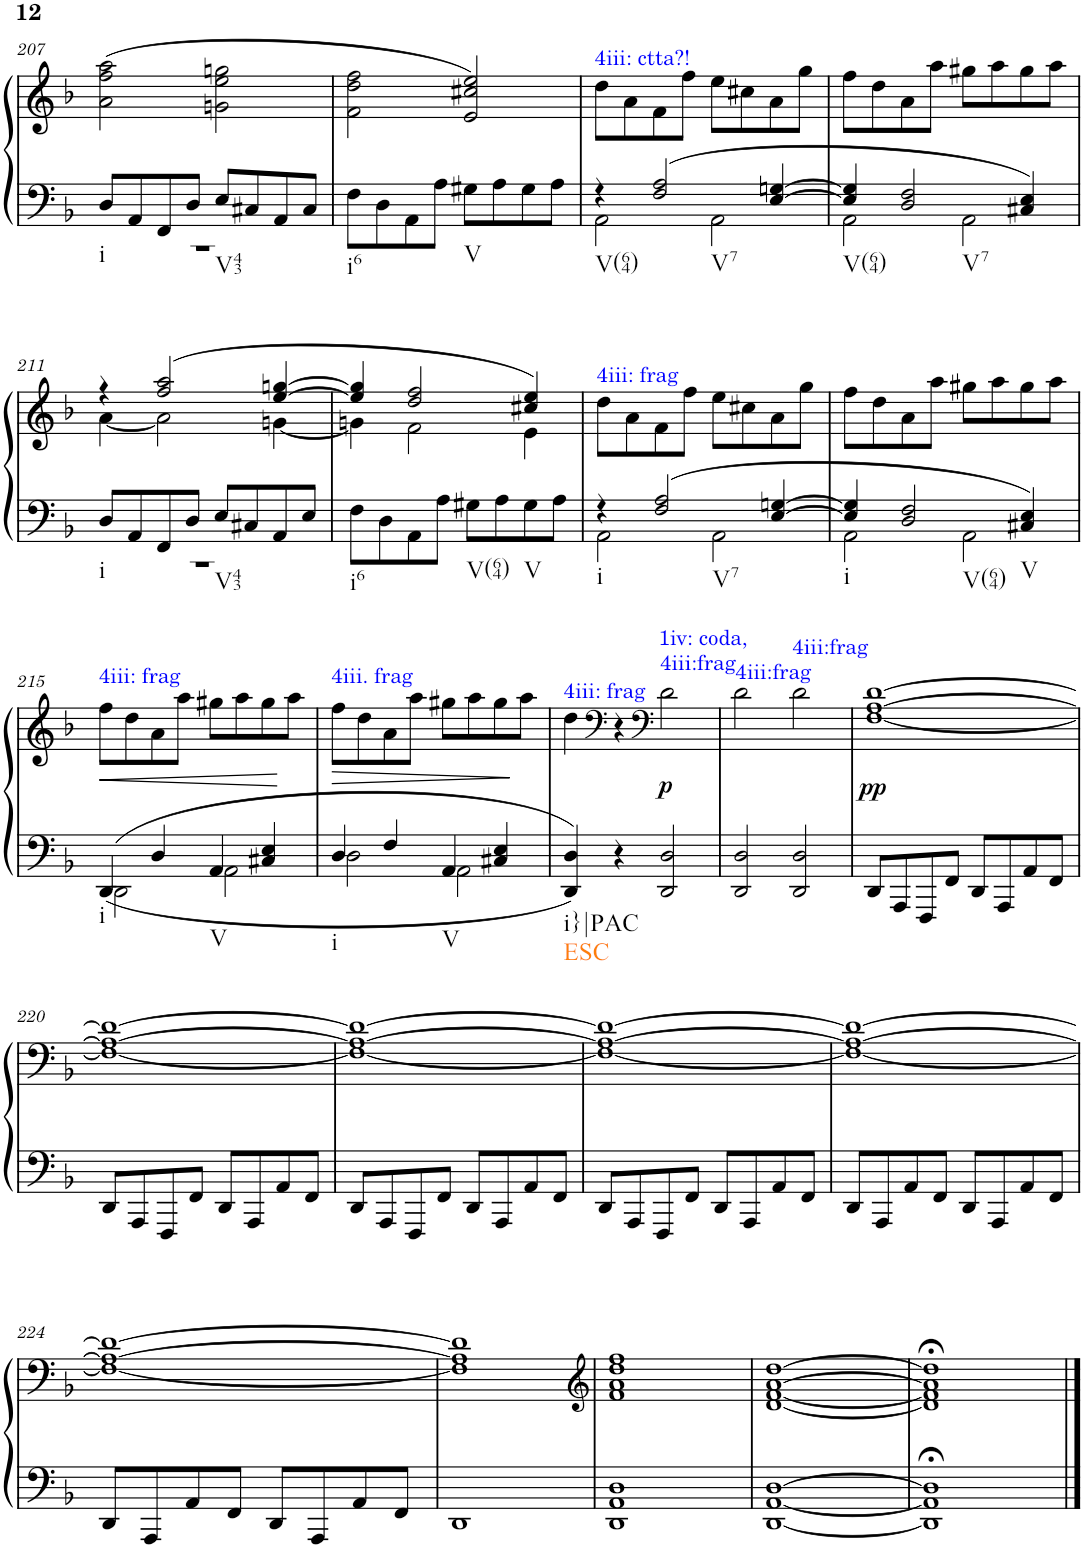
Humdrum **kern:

**kern	**kern	**dynam
*part1	*part1	*part1
*staff2	*staff1	*staff1/2
*I"Piano	*	*
*I'Pno.	*	*
!!LO:PB:g=z
*clefF4	*clefG2	*
*k[b-]	*k[b-]	*
*M4/4	*M4/4	*
*met(c)	*met(c)	*
=207	=207	=207
*^	*	*
!LO:TX:b:t=i	!	!	!
8D/L	1r	(2a\ 2ff\ 2aa\	.
8AA/	.	.	.
8FF/	.	.	.
8D/J	.	.	.
!LO:TX:b:t=V43	!	!	!
8E/L	.	2gn\ 2ee\ 2ggn\	.
8C#X/	.	.	.
8AA/	.	.	.
8C#/J	.	.	.
*v	*v	*	*
=208	=208	=208
!LO:TX:b:t=i6	!	!
8F\L	2f\ 2dd\ 2ff\	.
8D\	.	.
8AA\	.	.
8A\J	.	.
!LO:TX:b:t=V	!	!
8G#X\L	2e/ 2cc#X/ 2ee/)	.
8A\	.	.
8G#\	.	.
8A\J	.	.
=209	=209	=209
*^	*	*
!	!	!LO:TX:a:color=#0000FF:t=4iii&colon; ctta?!	!
!LO:TX:b:t=V(64)	!	!	!
4r	2AA\	8dd\L	.
.	.	8a\	.
!LO:TX:b:t=V7	!	!	!
2F/ 2A/	.	8f\	.
.	.	8ff\J	.
.	2AA\	8ee\L	.
.	.	8cc#X\	.
[4E/ [4Gn/	.	8a\	.
.	.	8gg\J	.
=210	=210	=210	=210
!LO:TX:b:t=V(64)	!	!	!
4E/] 4G/]	2AA\	8ff\L	.
.	.	8dd\	.
!LO:TX:b:t=V7	!	!	!
2D/ 2F/	.	8a\	.
.	.	8aa\J	.
.	2AA\	8gg#X\L	.
.	.	8aa\	.
4C#X/ 4E/	.	8gg#\	.
.	.	8aa\J	.
!!LO:LB:g=z
=211	=211	=211	=211
*	*	*^	*
!LO:TX:b:t=i	!	!	!	!
8D/L	1r	4r	[4a\	.
8AA/	.	.	.	.
8FF/	.	(2ff/ 2aa/	2a\]	.
8D/J	.	.	.	.
!LO:TX:b:t=V43	!	!	!	!
8E/L	.	.	.	.
8C#X/	.	.	.	.
8AA/	.	[4ee/ [4ggn/	[4gn\	.
8E/J	.	.	.	.
*v	*v	*	*	*
=212	=212	=212	=212
!LO:TX:b:t=i6	!	!	!
8F\L	4ee/] 4gg/]	4gn\]	.
8D\	.	.	.
8AA\	2dd/ 2ff/	2f\	.
8A\J	.	.	.
!LO:TX:b:t=V(64)	!	!	!
8G#X\L	.	.	.
8A\	.	.	.
!LO:TX:b:t=V	!	!	!
8G#\	4cc#X/ 4ee/)	4e\	.
8A\J	.	.	.
*	*v	*v	*
=213	=213	=213
*^	*	*
!	!	!LO:TX:a:color=#0000FF:t=4iii&colon; frag	!
!LO:TX:b:t=i	!	!	!
4r	2AA\	8dd\L	.
.	.	8a\	.
!LO:TX:b:t=V7	!	!	!
2F/ 2A/	.	8f\	.
.	.	8ff\J	.
.	2AA\	8ee\L	.
.	.	8cc#X\	.
[4E/ [4Gn/	.	8a\	.
.	.	8gg\J	.
=214	=214	=214	=214
!LO:TX:b:t=i	!	!	!
4E/] 4G/]	2AA\	8ff\L	.
.	.	8dd\	.
!LO:TX:b:t=V(64)	!	!	!
2D/ 2F/	.	8a\	.
.	.	8aa\J	.
.	2AA\	8gg#X\L	.
.	.	8aa\	.
!LO:TX:b:t=V	!	!	!
4C#X/ 4E/	.	8gg#\	.
.	.	8aa\J	.
!!LO:LB:g=z
=215	=215	=215	=215
!	!	!LO:TX:a:color=#0000FF:t=4iii&colon; frag	!
!LO:TX:b:t=i	!	!	!
!	!	!	!LO:HP:b
4DD/	2DD\	8ff\L	<
.	.	8dd\	.
4D/	.	8a\	.
.	.	8aa\J	.
!LO:TX:b:t=V	!	!	!
4AA/	2AA\	8gg#X\L	.
.	.	8aa\	.
4C#X/ 4E/	.	8gg#\	.
.	.	8aa\J	[
=216	=216	=216	=216
!	!	!LO:TX:a:color=#0000FF:t=4iii. frag	!
!LO:TX:b:t=i	!	!	!
!	!	!	!LO:HP:b
4D/	2D\	8ff\L	>
.	.	8dd\	.
4F/	.	8a\	.
.	.	8aa\J	.
!LO:TX:b:t=V	!	!	!
4AA/	2AA\	8gg#X\L	.
.	.	8aa\	.
4C#X/ 4E/	.	8gg#\	.
.	.	8aa\J	]
*v	*v	*	*
=217	=217	=217
!	!LO:TX:a:color=#0000FF:t=4iii&colon; frag	!
!LO:TX:b:t=i}|PAC	!	!
!LO:TX:b:t=ESC	!	!
4DD/ 4D/	4dd\	.
*	*clefF4	*
4r	4r	.
*	*clefF4	*
!	!LO:TX:a:color=#0000FF:t=1iv&colon; coda,	!
!	!LO:TX:a:t=4iii&colon;frag	!
!	!	!LO:DY:b
2DD/ 2D/	2d\	p
=218	=218	=218
!	!LO:TX:a:color=#0000FF:t=4iii&colon;frag	!
2DD/ 2D/	2d\	.
!	!LO:TX:a:color=#0000FF:t=4iii&colon;frag	!
2DD/ 2D/	2d\	.
=219	=219	=219
!	!	!LO:DY:b
8DD/L	[1F [1A [1d	pp
8AAA/	.	.
8FFF/	.	.
8FF/J	.	.
8DD/L	.	.
8AAA/	.	.
8AA/	.	.
8FF/J	.	.
!!LO:LB:g=z
=220	=220	=220
8DD/L	1F_ 1A_ 1d_	.
8AAA/	.	.
8FFF/	.	.
8FF/J	.	.
8DD/L	.	.
8AAA/	.	.
8AA/	.	.
8FF/J	.	.
=221	=221	=221
8DD/L	1F_ 1A_ 1d_	.
8AAA/	.	.
8FFF/	.	.
8FF/J	.	.
8DD/L	.	.
8AAA/	.	.
8AA/	.	.
8FF/J	.	.
=222	=222	=222
8DD/L	1F_ 1A_ 1d_	.
8AAA/	.	.
8FFF/	.	.
8FF/J	.	.
8DD/L	.	.
8AAA/	.	.
8AA/	.	.
8FF/J	.	.
=223	=223	=223
8DD/L	1F_ 1A_ 1d_	.
8AAA/	.	.
8AA/	.	.
8FF/J	.	.
8DD/L	.	.
8AAA/	.	.
8AA/	.	.
8FF/J	.	.
!!LO:LB:g=z
=224	=224	=224
8DD/L	1F_ 1A_ 1d_	.
8AAA/	.	.
8AA/	.	.
8FF/J	.	.
8DD/L	.	.
8AAA/	.	.
8AA/	.	.
8FF/J	.	.
=225	=225	=225
1DD	1F] 1A] 1d]	.
=226	=226	=226
*	*clefG2	*
1DD 1AA 1D	1f 1a 1dd 1ff	.
=227	=227	=227
[1DD [1AA [1D	[1d [1f [1a [1dd	.
=228	=228	=228
1DD];< 1AA];< 1D];<	1d];< 1f];< 1a];< 1dd];<	.
==	==	==
*-	*-	*-
